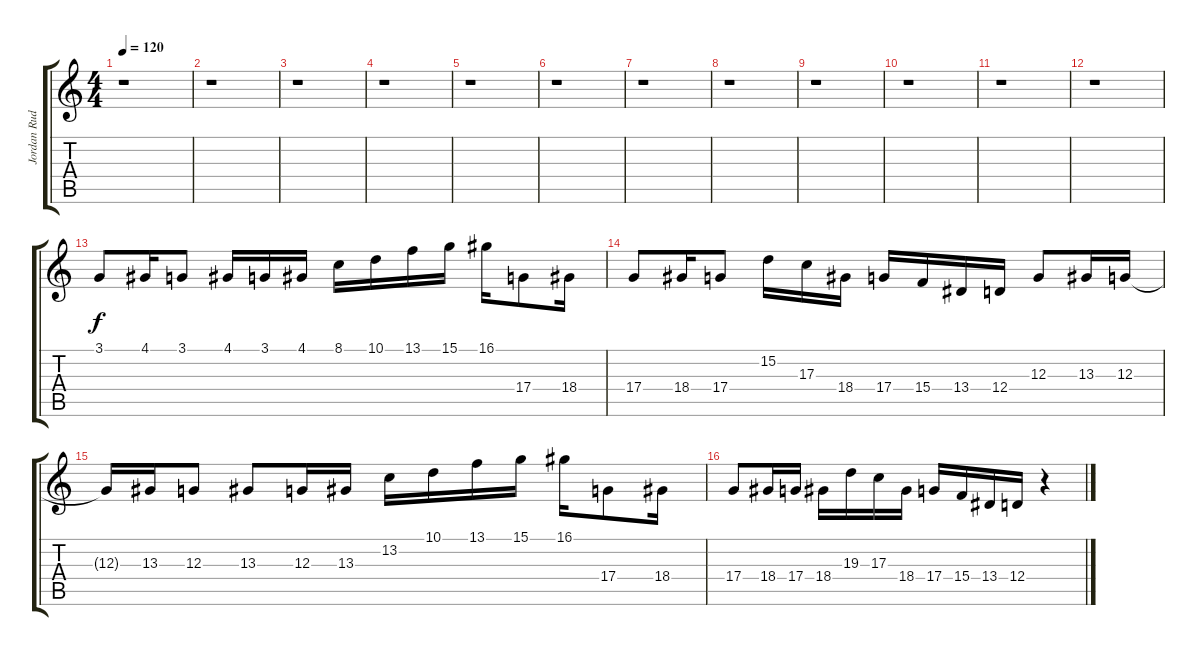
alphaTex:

\track ("Jordan Rudess - Synthé 1" "Jordan Rud") {instrument pad3polysynth}
\staff {score tabs}
\tuning (E4 B3 G3 D3 A2 E2) {hide}
\ts (4 4)
\tempo 120
\clef g2
\ks c
r.1{dy f} |
r.1 |
r.1 |
r.1 |
r.1 |
r.1 |
r.1 |
r.1 |
r.1 |
r.1 |
r.1 |
r.1 |
3.1.8{volume 10} 4.1.16 3.1.8 4.1.16 3.1.16 4.1.16 8.1.16 10.1.16 13.1.16 15.1.16 16.1.16 17.4.8 18.4.16 |
17.4.8 18.4.16 17.4.8 15.2.16 17.3.16 18.4.16 17.4.16 15.4.16 13.4.16 12.4.16 12.3.8 13.3.16 12.3.16 |
12.3{t}.16 13.3.16 12.3.8 13.3.8 12.3.16 13.3.16 13.2.16 10.1.16 13.1.16 15.1.16 16.1.16 17.4.8 18.4.16 |
17.4.8 18.4.16 17.4.16 18.4.16 19.3.16 17.3.16 18.4.16 17.4.16 15.4.16 13.4.16 12.4.16 r.4
